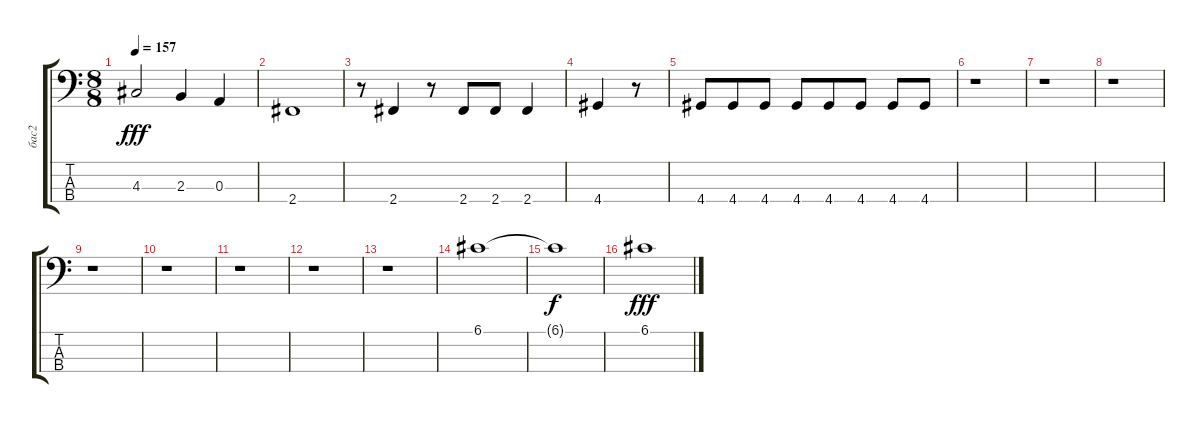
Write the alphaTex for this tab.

\track ("бас2" "бас2") {instrument fretlessbass}
\staff {score tabs}
\tuning (G2 D2 A1 E1) {hide}
\ts (8 8)
\tempo 157
\clef f4
\ks c
4.3.2{dy fff} 2.3.4 0.3.4 |
2.4.1 |
r.8 2.4.4 r.8 2.4.8 2.4.8 2.4.4 |
4.4.4 r.8 |
4.4.8 4.4.8 4.4.8 4.4.8 4.4.8 4.4.8 4.4.8 4.4.8 |
r.1 |
r.1 |
r.1 |
r.1 |
r.1 |
r.1 |
r.1 |
r.1 |
6.1.1 |
6.1{t}.1{dy f} |
6.1.1{dy fff}
